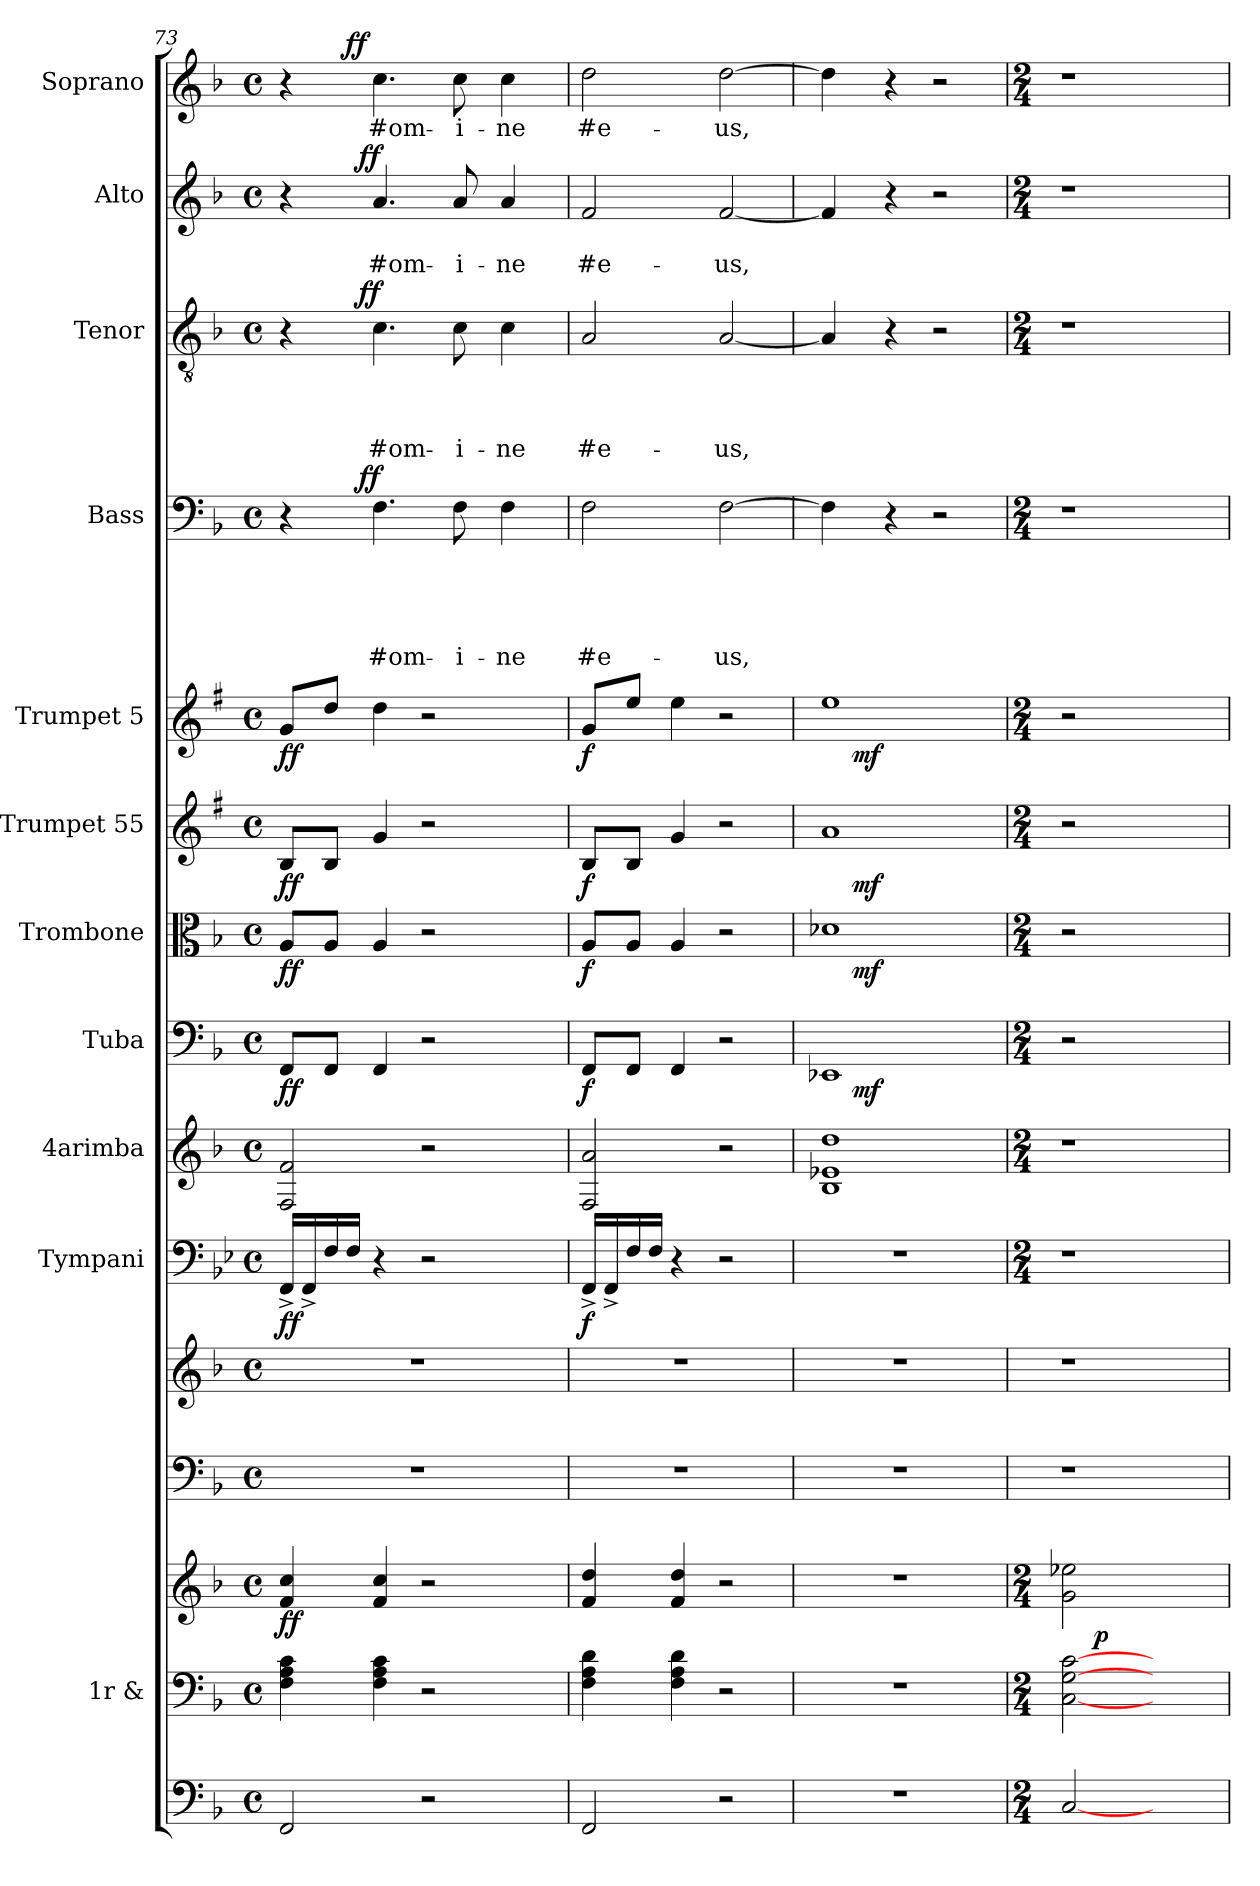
**kern	**kern	**kern	**dynam	**kern	**kern	**kern	**dynam	**kern	**kern	**dynam	**kern	**dynam	**kern	**dynam	**kern	**dynam	**kern	**text	**text	**text	**text	**text	**dynam	**kern	**text	**text	**text	**text	**dynam	**kern	**text	**text	**dynam	**kern	**text	**dynam
*part14	*part13	*part13	*part13	*part12	*part11	*part10	*part10	*part9	*part8	*part8	*part7	*part7	*part6	*part6	*part5	*part5	*part4	*part4	*part4	*part4	*part4	*part4	*part4	*part3	*part3	*part3	*part3	*part3	*part3	*part2	*part2	*part2	*part2	*part1	*part1	*part1
*staff15	*staff14	*staff13	*staff13/14	*staff12	*staff11	*staff10	*staff10	*staff9	*staff8	*staff8	*staff7	*staff7	*staff6	*staff6	*staff5	*staff5	*staff4	*staff4	*staff4	*staff4	*staff4	*staff4	*staff4	*staff3	*staff3	*staff3	*staff3	*staff3	*staff3	*staff2	*staff2	*staff2	*staff2	*staff1	*staff1	*staff1
*	*I"1r &	*	*	*	*	*I"Tympani	*	*I"4arimba	*I"Tuba	*	*I"Trombone	*	*I"Trumpet 55	*	*I"Trumpet 5	*	*I"Bass	*	*	*	*	*	*	*I"Tenor	*	*	*	*	*	*I"Alto	*	*	*	*I"Soprano	*	*
*	*	*	*	*	*	*I'Tymp	*	*I'4ba	*I'Tba	*	*I'Trbn	*	*I'Trpt 55	*	*I'Trpt 5	*	*I'B	*	*	*	*	*	*	*I'T	*	*	*	*	*	*I'A	*	*	*	*I'S	*	*
*clefF4	*clefF4	*clefG2	*	*clefF4	*clefG2	*clefF4	*	*clefG2	*clefF4	*	*clefC3	*	*clefG2	*	*clefG2	*	*clefF4	*	*	*	*	*	*	*clefGv2	*	*	*	*	*	*clefG2	*	*	*	*clefG2	*	*
*	*	*	*	*	*	*	*	*	*	*	*	*	*ITrd1c2	*	*ITrd1c2	*	*	*	*	*	*	*	*	*	*	*	*	*	*	*	*	*	*	*	*	*
*k[b-]	*k[b-]	*k[b-]	*	*k[b-]	*k[b-]	*k[b-e-]	*	*k[b-]	*k[b-]	*	*k[b-]	*	*k[b-]	*	*k[b-]	*	*k[b-]	*	*	*	*	*	*	*k[b-]	*	*	*	*	*	*k[b-]	*	*	*	*k[b-]	*	*
*F:	*F:	*F:	*	*F:	*F:	*B-:	*	*F:	*F:	*	*F:	*	*F:	*	*F:	*	*F:	*	*	*	*	*	*	*F:	*	*	*	*	*	*F:	*	*	*	*F:	*	*
*M4/4	*M4/4	*M4/4	*	*M4/4	*M4/4	*M4/4	*	*M4/4	*M4/4	*	*M4/4	*	*M4/4	*	*M4/4	*	*M4/4	*	*	*	*	*	*	*M4/4	*	*	*	*	*	*M4/4	*	*	*	*M4/4	*	*
*met(c)	*met(c)	*met(c)	*	*met(c)	*met(c)	*met(c)	*	*met(c)	*met(c)	*	*met(c)	*	*met(c)	*	*met(c)	*	*met(c)	*	*	*	*	*	*	*met(c)	*	*	*	*	*	*met(c)	*	*	*	*met(c)	*	*
=73	=73	=73	=73	=73	=73	=73	=73	=73	=73	=73	=73	=73	=73	=73	=73	=73	=73	=73	=73	=73	=73	=73	=73	=73	=73	=73	=73	=73	=73	=73	=73	=73	=73	=73	=73	=73
!	!	!	!LO:DY:b	!	!	!	!LO:DY:b	!	!	!LO:DY:b	!	!LO:DY:b	!	!LO:DY:b	!	!LO:DY:b	!	!	!	!	!	!	!	!	!	!	!	!	!	!	!	!	!	!	!	!
*	*	*	*	*	*	*	*	*	*	*	*	*	*	*	*	*	*^	*	*	*	*	*	*	*^	*	*	*	*	*	*^	*	*	*	*^	*	*
2FF/	4F\ 4A\ 4c\	4f/ 4cc/	ff	1r	1r	16FF^</LL	ff	2F/ 2f/	8FF/L	ff	8A/L	ff	8A/L	ff	8f/L	ff	4r	8..ryy	.	.	.	.	.	.	4r	8..ryy	.	.	.	.	.	4r	8..ryy	.	.	.	4r	8.ryy	.	.
.	.	.	.	.	.	16FF^</	.	.	.	.	.	.	.	.	.	.	.	.	.	.	.	.	.	.	.	.	.	.	.	.	.	.	.	.	.	.	.	.	.	.
.	.	.	.	.	.	16F/	.	.	8FF/J	.	8A/J	.	8A/J	.	8cc/J	.	.	.	.	.	.	.	.	.	.	.	.	.	.	.	.	.	.	.	.	.	.	.	.	.
!	!	!	!	!	!	!	!	!	!	!	!	!	!	!	!	!	!	!	!	!	!	!	!	!	!	!	!	!	!	!	!	!	!	!	!	!	!	!	!	!LO:DY:a
.	.	.	.	.	.	16F/JJ	.	.	.	.	.	.	.	.	.	.	.	.	.	.	.	.	.	.	.	.	.	.	.	.	.	.	.	.	.	.	.	2ryy	.	ff
!	!	!	!	!	!	!	!	!	!	!	!	!	!	!	!	!	!	!	!	!	!	!	!	!LO:DY:a	!	!	!	!	!	!	!LO:DY:a	!	!	!	!	!LO:DY:a	!	!	!	!
.	.	.	.	.	.	.	.	.	.	.	.	.	.	.	.	.	.	2ryy	.	.	.	.	.	ff	.	2ryy	.	.	.	.	ff	.	2ryy	.	.	ff	.	.	.	.
!	!	!	!	!	!	!	!	!	!	!	!	!	!	!	!	!	!	!	!	!	!	!	!LO:LY:b	!	!	!	!	!	!	!LO:LY:b	!	!	!	!	!LO:LY:b	!	!	!	!LO:LY:b	!
.	4F\ 4A\ 4c\	4f/ 4cc/	.	.	.	4r	.	.	4FF/	.	4A/	.	4f/	.	4cc\	.	4.F\	.	.	.	.	.	#om-	.	4.c\	.	.	.	.	#om-	.	4.a/	.	.	#om-	.	4.cc\	.	#om-	.
2r	2r	2r	.	.	.	2r	.	2r	2r	.	2r	.	2r	.	2r	.	.	.	.	.	.	.	.	.	.	.	.	.	.	.	.	.	.	.	.	.	.	.	.	.
!	!	!	!	!	!	!	!	!	!	!	!	!	!	!	!	!	!	!	!	!	!	!	!LO:LY:b	!	!	!	!	!	!	!LO:LY:b	!	!	!	!	!LO:LY:b	!	!	!	!LO:LY:b	!
.	.	.	.	.	.	.	.	.	.	.	.	.	.	.	.	.	8F\	.	.	.	.	.	-i-	.	8c\	.	.	.	.	-i-	.	8a/	.	.	-i-	.	8cc\	.	-i-	.
.	.	.	.	.	.	.	.	.	.	.	.	.	.	.	.	.	.	.	.	.	.	.	.	.	.	.	.	.	.	.	.	.	.	.	.	.	.	4ryy	.	.
.	.	.	.	.	.	.	.	.	.	.	.	.	.	.	.	.	.	4ryy	.	.	.	.	.	.	.	4ryy	.	.	.	.	.	.	4ryy	.	.	.	.	.	.	.
!	!	!	!	!	!	!	!	!	!	!	!	!	!	!	!	!	!	!	!	!	!	!	!LO:LY:b	!	!	!	!	!	!	!LO:LY:b	!	!	!	!	!LO:LY:b	!	!	!	!LO:LY:b	!
.	.	.	.	.	.	.	.	.	.	.	.	.	.	.	.	.	4F\	.	.	.	.	.	-ne	.	4c\	.	.	.	.	-ne	.	4a/	.	.	-ne	.	4cc\	.	-ne	.
.	.	.	.	.	.	.	.	.	.	.	.	.	.	.	.	.	.	.	.	.	.	.	.	.	.	.	.	.	.	.	.	.	.	.	.	.	.	16ryy	.	.
.	.	.	.	.	.	.	.	.	.	.	.	.	.	.	.	.	.	32ryy	.	.	.	.	.	.	.	32ryy	.	.	.	.	.	.	32ryy	.	.	.	.	.	.	.
=74	=74	=74	=74	=74	=74	=74	=74	=74	=74	=74	=74	=74	=74	=74	=74	=74	=74	=74	=74	=74	=74	=74	=74	=74	=74	=74	=74	=74	=74	=74	=74	=74	=74	=74	=74	=74	=74	=74	=74	=74
!	!	!	!	!	!	!	!LO:DY:b	!	!	!LO:DY:b	!	!LO:DY:b	!	!LO:DY:b	!	!LO:DY:b	!	!	!	!	!	!	!LO:LY:b	!	!	!	!	!	!	!LO:LY:b	!	!	!	!	!LO:LY:b	!	!	!	!LO:LY:b	!
*	*	*	*	*	*	*	*	*	*	*	*	*	*	*	*	*	*v	*v	*	*	*	*	*	*	*	*	*	*	*	*	*	*v	*v	*	*	*	*v	*v	*	*
*	*	*	*	*	*	*	*	*	*	*	*	*	*	*	*	*	*	*	*	*	*	*	*	*v	*v	*	*	*	*	*	*	*	*	*	*	*	*
2FF/	4F\ 4A\ 4d\	4f/ 4dd/	.	1r	1r	16FF^</LL	f	2F/ 2a/	8FF/L	f	8A/L	f	8A/L	f	8f/L	f	2F\	.	.	.	.	#e-	.	2A/	.	.	.	#e-	.	2f/	.	#e-	.	2dd\	#e-	.
.	.	.	.	.	.	16FF^</	.	.	.	.	.	.	.	.	.	.	.	.	.	.	.	.	.	.	.	.	.	.	.	.	.	.	.	.	.	.
.	.	.	.	.	.	16F/	.	.	8FF/J	.	8A/J	.	8A/J	.	8dd/J	.	.	.	.	.	.	.	.	.	.	.	.	.	.	.	.	.	.	.	.	.
.	.	.	.	.	.	16F/JJ	.	.	.	.	.	.	.	.	.	.	.	.	.	.	.	.	.	.	.	.	.	.	.	.	.	.	.	.	.	.
.	4F\ 4A\ 4d\	4f/ 4dd/	.	.	.	4r	.	.	4FF/	.	4A/	.	4f/	.	4dd\	.	.	.	.	.	.	.	.	.	.	.	.	.	.	.	.	.	.	.	.	.
!	!	!	!	!	!	!	!	!	!	!	!	!	!	!	!	!	!	!	!	!	!	!LO:LY:b	!	!	!	!	!	!LO:LY:b	!	!	!	!LO:LY:b	!	!	!LO:LY:b	!
2r	2r	2r	.	.	.	2r	.	2r	2r	.	2r	.	2r	.	2r	.	[>2F\	.	.	.	.	-us,	.	[<2A/	.	.	.	-us,	.	[<2f/	.	-us,	.	[>2dd\	-us,	.
=75	=75	=75	=75	=75	=75	=75	=75	=75	=75	=75	=75	=75	=75	=75	=75	=75	=75	=75	=75	=75	=75	=75	=75	=75	=75	=75	=75	=75	=75	=75	=75	=75	=75	=75	=75	=75
*	*	*	*	*	*	*	*	*	*^	*	*^	*	*^	*	*^	*	*	*	*	*	*	*	*	*	*	*	*	*	*	*	*	*	*	*	*	*
1r	1r	1r	.	1r	1r	1r	.	1B- 1e-X 1dd	1EE-X	8ryy	.	1d-X	8ryy	.	1g	8ryy	.	1dd	8ryy	.	4F\]	.	.	.	.	.	.	4A/]	.	.	.	.	.	4f/]	.	.	.	4dd\]	.	.
!	!	!	!	!	!	!	!	!	!	!	!LO:DY:b	!	!	!LO:DY:b	!	!	!LO:DY:b	!	!	!LO:DY:b	!	!	!	!	!	!	!	!	!	!	!	!	!	!	!	!	!	!	!	!
.	.	.	.	.	.	.	.	.	.	2..ryy	mf	.	2..ryy	mf	.	2..ryy	mf	.	2..ryy	mf	.	.	.	.	.	.	.	.	.	.	.	.	.	.	.	.	.	.	.	.
.	.	.	.	.	.	.	.	.	.	.	.	.	.	.	.	.	.	.	.	.	4r	.	.	.	.	.	.	4r	.	.	.	.	.	4r	.	.	.	4r	.	.
.	.	.	.	.	.	.	.	.	.	.	.	.	.	.	.	.	.	.	.	.	2r	.	.	.	.	.	.	2r	.	.	.	.	.	2r	.	.	.	2r	.	.
*	*	*	*	*	*	*	*	*	*v	*v	*	*	*	*	*v	*v	*	*v	*v	*	*	*	*	*	*	*	*	*	*	*	*	*	*	*	*	*	*	*	*	*
*	*	*	*	*	*	*	*	*	*	*	*v	*v	*	*	*	*	*	*	*	*	*	*	*	*	*	*	*	*	*	*	*	*	*	*	*	*	*
=76	=76	=76	=76	=76	=76	=76	=76	=76	=76	=76	=76	=76	=76	=76	=76	=76	=76	=76	=76	=76	=76	=76	=76	=76	=76	=76	=76	=76	=76	=76	=76	=76	=76	=76	=76	=76
*M2/4	*M2/4	*M2/4	*	*	*	*M2/4	*	*M2/4	*M2/4	*	*M2/4	*	*M2/4	*	*M2/4	*	*M2/4	*	*	*	*	*	*	*M2/4	*	*	*	*	*	*M2/4	*	*	*	*M2/4	*	*
*	*	*	*	*	*	*	*	*	*^	*	*^	*	*^	*	*^	*	*	*	*	*	*	*	*	*	*	*	*	*	*	*	*	*	*	*	*	*
!	!	!	!	!	!	!LO:N:vis=1	!	!LO:N:vis=1	!LO:N:vis=1	!	!	!LO:N:vis=1	!	!	!LO:N:vis=1	!	!	!LO:N:vis=1	!	!	!LO:N:vis=1	!	!	!	!	!	!	!LO:N:vis=1	!	!	!	!	!	!LO:N:vis=1	!	!	!	!LO:N:vis=1	!	!
*	*	*	*	*	*	*	*	*	*v	*v	*	*	*	*	*v	*v	*	*v	*v	*	*	*	*	*	*	*	*	*	*	*	*	*	*	*	*	*	*	*	*	*
*	*^	*	*	*	*	*	*	*	*	*	*v	*v	*	*	*	*	*	*	*	*	*	*	*	*	*	*	*	*	*	*	*	*	*	*	*	*	*
[<2C/	[<2C\ [>2G\ [>2c\	8ryy	2g\ 2ee-X\	.	1r	1r	2r	.	2r	2r	.	2r	.	2r	.	2r	.	2r	.	.	.	.	.	.	2r	.	.	.	.	.	2r	.	.	.	2r	.	.
!	!	!	!	!LO:DY:a=2	!	!	!	!	!	!	!	!	!	!	!	!	!	!	!	!	!	!	!	!	!	!	!	!	!	!	!	!	!	!	!	!	!
.	.	2..ryy	.	p	.	.	.	.	.	.	.	.	.	.	.	.	.	.	.	.	.	.	.	.	.	.	.	.	.	.	.	.	.	.	.	.	.
2ryy	2ryy	.	2ryy	.	.	.	2ryy	.	2ryy	2ryy	.	2ryy	.	2ryy	.	2ryy	.	2ryy	.	.	.	.	.	.	2ryy	.	.	.	.	.	2ryy	.	.	.	2ryy	.	.
*	*v	*v	*	*	*	*	*	*	*	*	*	*	*	*	*	*	*	*	*	*	*	*	*	*	*	*	*	*	*	*	*	*	*	*	*	*	*
=	=	=	=	=	=	=	=	=	=	=	=	=	=	=	=	=	=	=	=	=	=	=	=	=	=	=	=	=	=	=	=	=	=	=	=	=
*-	*-	*-	*-	*-	*-	*-	*-	*-	*-	*-	*-	*-	*-	*-	*-	*-	*-	*-	*-	*-	*-	*-	*-	*-	*-	*-	*-	*-	*-	*-	*-	*-	*-	*-	*-	*-
